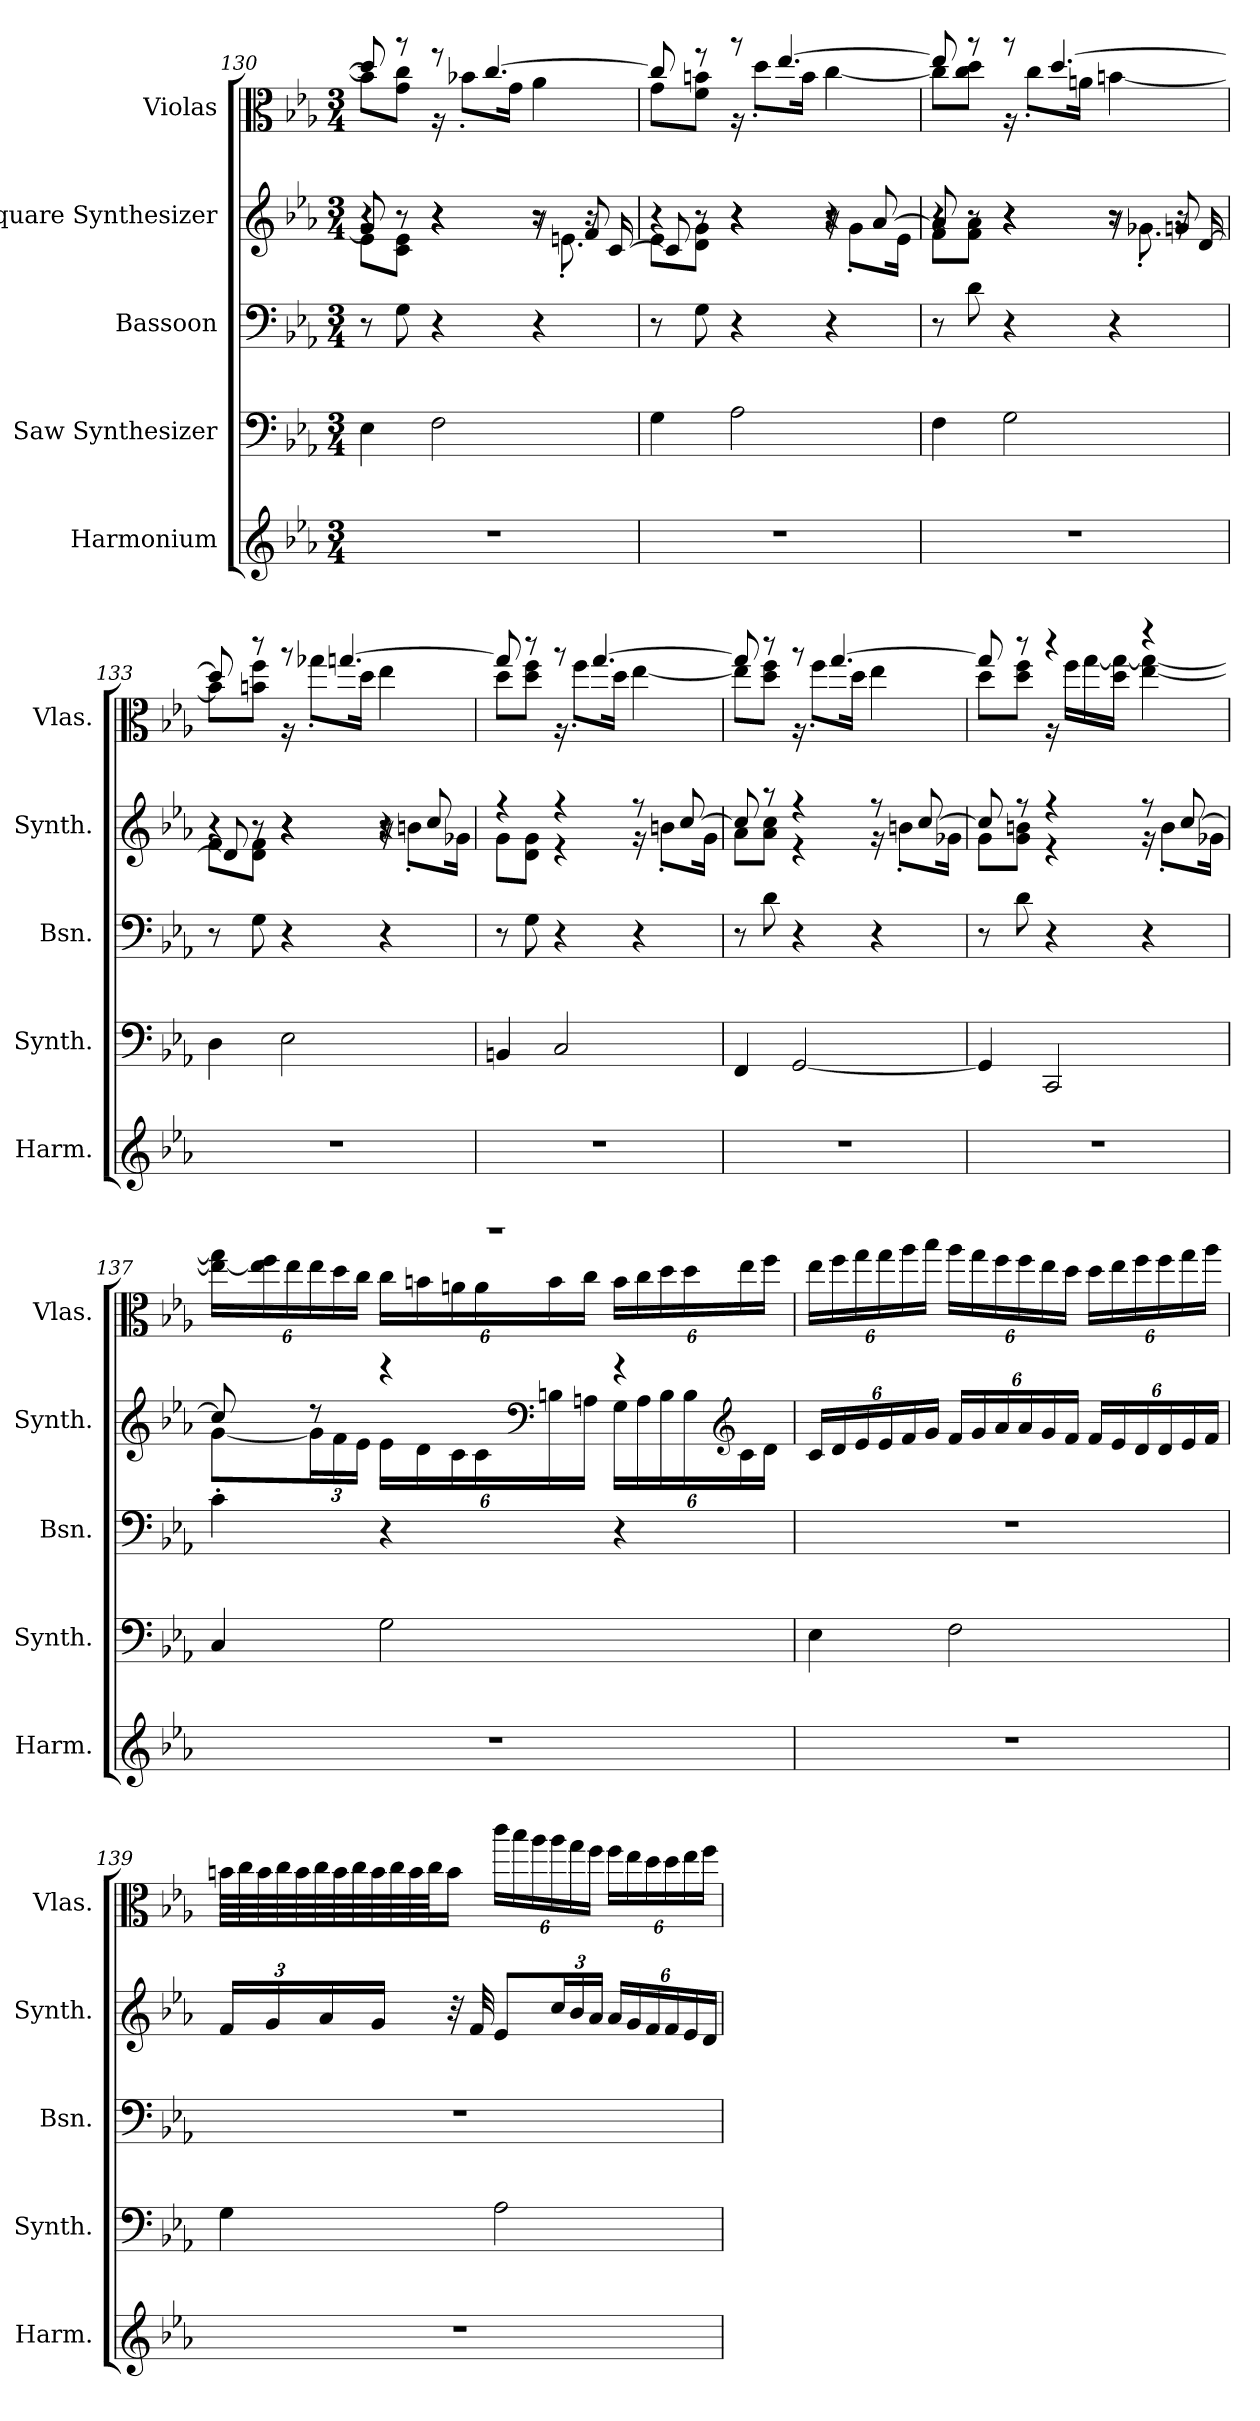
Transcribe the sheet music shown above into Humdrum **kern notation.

**kern	**kern	**kern	**kern	**kern
*part5	*part4	*part3	*part2	*part1
*staff5	*staff4	*staff3	*staff2	*staff1
*I"Harmonium	*I"Saw Synthesizer	*I"Bassoon	*I"Square Synthesizer	*I"Violas
*I'Harm.	*I'Synth.	*I'Bsn.	*I'Synth.	*I'Vlas.
!!LO:PB:g=z
*clefG2	*clefF4	*clefF4	*clefG2	*clefC3
*k[b-e-a-]	*k[b-e-a-]	*k[b-e-a-]	*k[b-e-a-]	*k[b-e-a-]
*M3/4	*M3/4	*M3/4	*M3/4	*M3/4
=130	=130	=130	=130	=130
*	*	*	*^	*^
*	*	*	*	*^	*	*
2.r	4E-\	8r	8g/]	8e-\L	4r	8dd/]	8b\L]
.	.	8G\	8r	8c\ 8e-\J	.	8r	8g\ 8cc\J
.	2F\	4r	4r	4r	4r	8r	16r
.	.	.	.	.	.	.	8b-X'\L
.	.	.	.	.	.	[4.cc/	.
.	.	.	.	.	.	.	16g\Jk
.	.	4r	8r	16r	8r	.	4a-\
.	.	.	.	8.en'\	.	.	.
.	.	.	8f/	.	16r	.	.
.	.	.	.	.	[16c/	.	.
=131	=131	=131	=131	=131	=131	=131	=131
2.r	4G\	8r	4r	8e-\L	8c/]	8cc/]	8g\L
.	.	8G\	.	8d\ 8g\J	8r	8r	8f\ 8bn\J
.	2A-\	4r	4r	4r	4r	8r	16r
.	.	.	.	.	.	.	8dd'\L
.	.	.	.	.	.	[4.ee-/	.
.	.	.	.	.	.	.	16b\Jk
.	.	4r	8r	16r	4r	.	[4cc\
.	.	.	.	8g'\L	.	.	.
.	.	.	[8a-/	.	.	.	.
.	.	.	.	16e-\Jk	.	.	.
!!LO:LB:g=z	!!
=132	=132	=132	=132	=132	=132	=132	=132
2.r	4F\	8r	8a-/]	8f\L	4r	8ee-/]	8cc\L]
.	.	8d\	8r	8f\ 8a-\J	.	8r	8cc\ 8dd\J
.	2G\	4r	4r	4r	4r	8r	16r
.	.	.	.	.	.	.	8cc'\L
.	.	.	.	.	.	[4.dd/	.
.	.	.	.	.	.	.	16an\Jk
.	.	4r	8r	16r	8r	.	[4bn\
.	.	.	.	8.g-X'\	.	.	.
.	.	.	8gn/	.	16r	.	.
.	.	.	.	.	[16d/	.	.
=133	=133	=133	=133	=133	=133	=133	=133
2.r	4D\	8r	4r	8f\L	8d/]	8dd/]	8b\L]
.	.	8G\	.	8d\ 8f\J	8r	8r	8bn\ 8ff\J
.	2E-\	4r	4r	4r	4r	8r	16r
.	.	.	.	.	.	.	8gg-X'\L
.	.	.	.	.	.	[4.ggn/	.
.	.	.	.	.	.	.	16dd\Jk
.	.	4r	8r	16r	4r	.	4ee-\
.	.	.	.	8bn'\L	.	.	.
.	.	.	8cc/	.	.	.	.
.	.	.	.	16g-X\Jk	.	.	.
*	*	*	*	*v	*v	*	*
!!LO:PB:g=z	!!
=134	=134	=134	=134	=134	=134	=134
2.r	4BBn/	8r	4r	8g\L	8gg/]	8dd\L
.	.	8G\	.	8d\ 8g\J	8r	8dd\ 8ff\J
.	2C/	4r	4r	4r	8r	16r
.	.	.	.	.	.	8ff'\L
.	.	.	.	.	[4.gg/	.
.	.	.	.	.	.	16dd\Jk
.	.	4r	8r	16r	.	[4ee-\
.	.	.	.	8bn'\L	.	.
.	.	.	[8cc/	.	.	.
.	.	.	.	16g\Jk	.	.
=135	=135	=135	=135	=135	=135	=135
2.r	4FF/	8r	8cc/]	8a-\L	8gg/]	8ee-\L]
.	.	8d\	8r	8a-\ 8cc\J	8r	8dd\ 8ff\J
.	[2GG/	4r	4r	4r	8r	16r
.	.	.	.	.	.	8ff'\L
.	.	.	.	.	[4.gg/	.
.	.	.	.	.	.	16dd\Jk
.	.	4r	8r	16r	.	4ee-\
.	.	.	.	8bn'\L	.	.
.	.	.	[8cc/	.	.	.
.	.	.	.	16g-X\Jk	.	.
!!LO:LB:g=z	!!
=136	=136	=136	=136	=136	=136	=136
2.r	4GG/]	8r	8cc/]	8g\L	8gg/]	8dd\L
.	.	8d\	8r	8g\ 8bn\J	8r	8dd\ 8ff\J
.	2CC/	4r	4r	4r	4r	16r
.	.	.	.	.	.	16ff\LL
.	.	.	.	.	.	[16gg\
.	.	.	.	.	.	16dd\ 16gg\_JJ
.	.	4r	8r	16r	4r	[4ee-\ 4gg\_
.	.	.	.	8b'\L	.	.
.	.	.	[8cc/	.	.	.
.	.	.	.	16g-X\Jk	.	.
!!LO:PB:g=z	!!
=137	=137	=137	=137	=137	=137	=137
*	*	*	*	*	*	*Xbrackettup
*	*	*	*	*	*MM63	*
2.r	4C/	4c'\	8cc/]	[8g\L	2.r	24ee-\_ 24gg\]LL
.	.	.	.	.	.	24ee-\] 24ff\
.	.	.	.	.	.	24ee-\
*	*	*	*	*Xbrackettup	*	*
.	.	.	8r	24g\L]	.	24ee-\
.	.	.	.	24f\	.	24dd\
.	.	.	.	24e-\JJ	.	24cc\JJ
.	2G\	4r	4r	24e-\LL	.	24cc\LL
.	.	.	.	24d\	.	24bn\
.	.	.	.	24c\	.	24an\
.	.	.	.	24c\	.	24a\
*	*	*	*clefF4	*	*	*
.	.	.	.	24Bn\	.	24b\
.	.	.	.	24An\JJ	.	24cc\JJ
.	.	4r	4r	24G\LL	.	24b\LL
.	.	.	.	24A\	.	24cc\
.	.	.	.	24B\	.	24dd\
.	.	.	.	24B\	.	24dd\
*	*	*	*clefG2	*	*	*
.	.	.	.	24c\	.	24ee-\
.	.	.	.	24d\JJ	.	24ff\JJ
*	*	*	*v	*v	*	*
*	*	*	*	*v	*v
!!LO:LB:g=z
=138	=138	=138	=138	=138
2.r	4E-\	2.r	24c/LL	24ee-\LL
.	.	.	24d/	24ff\
.	.	.	24e-/	24gg\
.	.	.	24e-/	24gg\
.	.	.	24f/	24aa-\
.	.	.	24g/JJ	24bb-\JJ
.	2F\	.	24f/LL	24aa-\LL
.	.	.	24g/	24gg\
.	.	.	24a-/	24ff\
.	.	.	24a-/	24ff\
.	.	.	24g/	24ee-\
.	.	.	24f/JJ	24dd\JJ
.	.	.	24f/LL	24dd\LL
.	.	.	24e-/	24ee-\
.	.	.	24d/	24ff\
.	.	.	24d/	24ff\
.	.	.	24e-/	24gg\
.	.	.	24f/JJ	24aa-\JJ
!!LO:PB:g=z
=139	=139	=139	=139	=139
2.r	4G\	2.r	24f/LL	64bn\LLLL
.	.	.	.	64cc\
.	.	.	.	64b\
.	.	.	24g/	.
.	.	.	.	64cc\
.	.	.	.	64b\
.	.	.	.	64cc\
.	.	.	24a-/	.
.	.	.	.	64b\
.	.	.	.	64cc\
.	.	.	16g/JJ	64b\
.	.	.	.	64cc\
.	.	.	.	64b\
.	.	.	.	64cc\JJ
.	.	.	32r	16b\JJ
.	.	.	32f/	.
.	2A-\	.	8e-/L	24ccc\LL
.	.	.	.	24bb-\
.	.	.	.	24aa-\
.	.	.	24cc/L	24aa-\
.	.	.	24b-/	24gg\
.	.	.	24a-/JJ	24ff\JJ
.	.	.	24a-/LL	24ff\LL
.	.	.	24g/	24ee-\
.	.	.	24f/	24dd\
.	.	.	24f/	24dd\
.	.	.	24e-/	24ee-\
.	.	.	24d/JJ	24ff\JJ
=	=	=	=	=
*-	*-	*-	*-	*-
